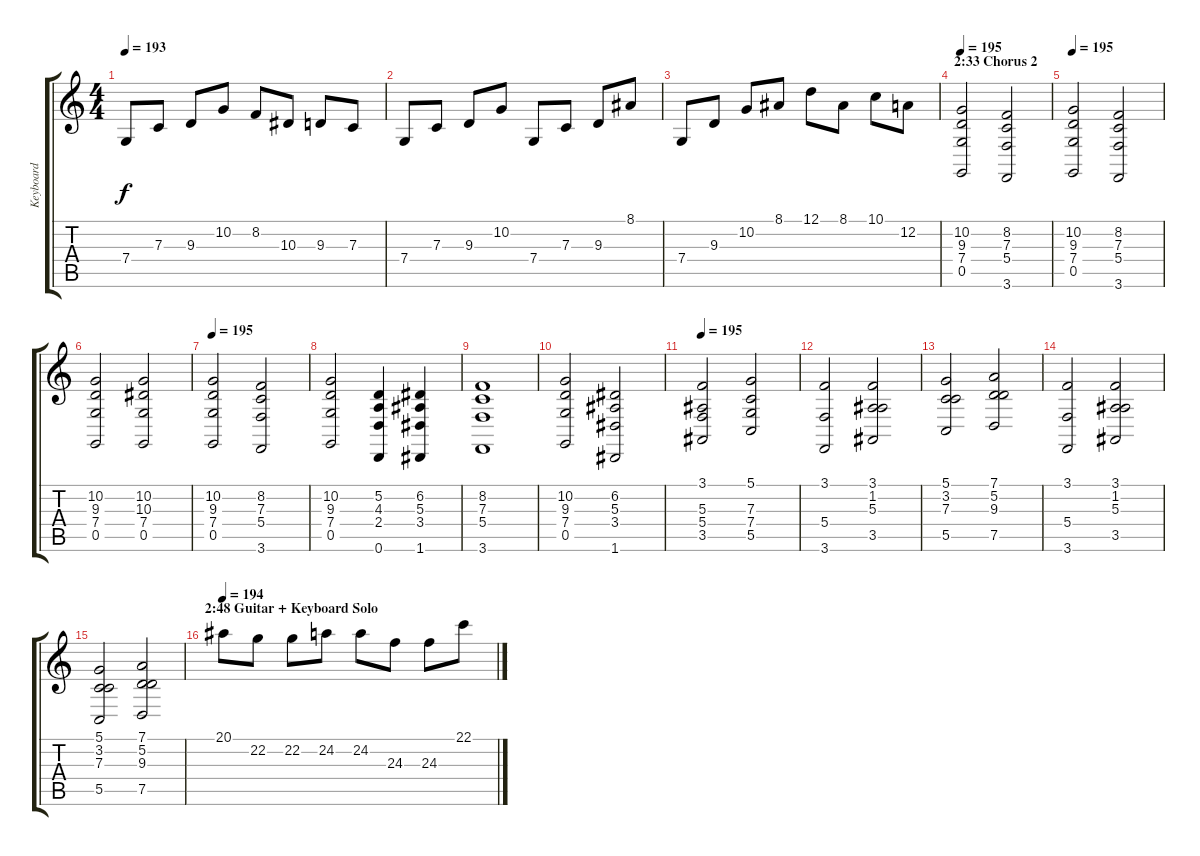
\track ("Keyboard" "Keyboard") {instrument lead1square}
\staff {score tabs}
\tuning (D4 A3 F3 C3 G2 D2) {hide}
\ts (4 4)
\tempo 193
\clef g2
\ks c
7.4.8{dy f} 7.3.8 9.3.8 10.2.8 8.2.8 10.3.8 9.3.8 7.3.8 |
7.4.8 7.3.8 9.3.8 10.2.8 7.4.8 7.3.8 9.3.8 8.1.8 |
7.4.8 9.3.8 10.2.8 8.1.8 12.1.8 8.1.8 10.1.8 12.2.8 |
\section ("" "2:33 Chorus 2")
\tempo 194
\tempo 195
(10.2 9.3 7.4 0.5).2{volume 12 instrument choiraahs} (8.2 7.3 5.4 3.6).2 |
\tempo 195
(10.2 9.3 7.4 0.5).2{volume 12} (8.2 7.3 5.4 3.6).2 |
(10.2 9.3 7.4 0.5).2 (10.2 10.3 7.4 0.5).2 |
\tempo 195
(10.2 9.3 7.4 0.5).2{volume 12 instrument choiraahs} (8.2 7.3 5.4 3.6).2 |
(10.2 9.3 7.4 0.5).2 (5.2 4.3 2.4 0.6).4 (6.2 5.3 3.4 1.6).4 |
(8.2 7.3 5.4 3.6).1 |
(10.2 9.3 7.4 0.5).2 (6.2 5.3 3.4 1.6).2 |
\tempo 195
(3.1 5.3 5.4 3.5).2{instrument choiraahs} (5.1 7.3 7.4 5.5).2 |
(3.1 5.4 3.6).2 (3.1 1.2 5.3 3.5).2 |
(5.1 3.2 7.3 5.5).2 (7.1 5.2 9.3 7.5).2 |
(3.1 5.4 3.6).2 (3.1 1.2 5.3 3.5).2 |
(5.1 3.2 7.3 5.5).2 (7.1 5.2 9.3 7.5).2 |
\section ("" "2:48 Guitar + Keyboard Solo")
\tempo 194
20.1.8{volume 11 instrument lead1square} 22.2.8 22.2.8 24.2.8 24.2.8 24.3.8 24.3.8 22.1.8
